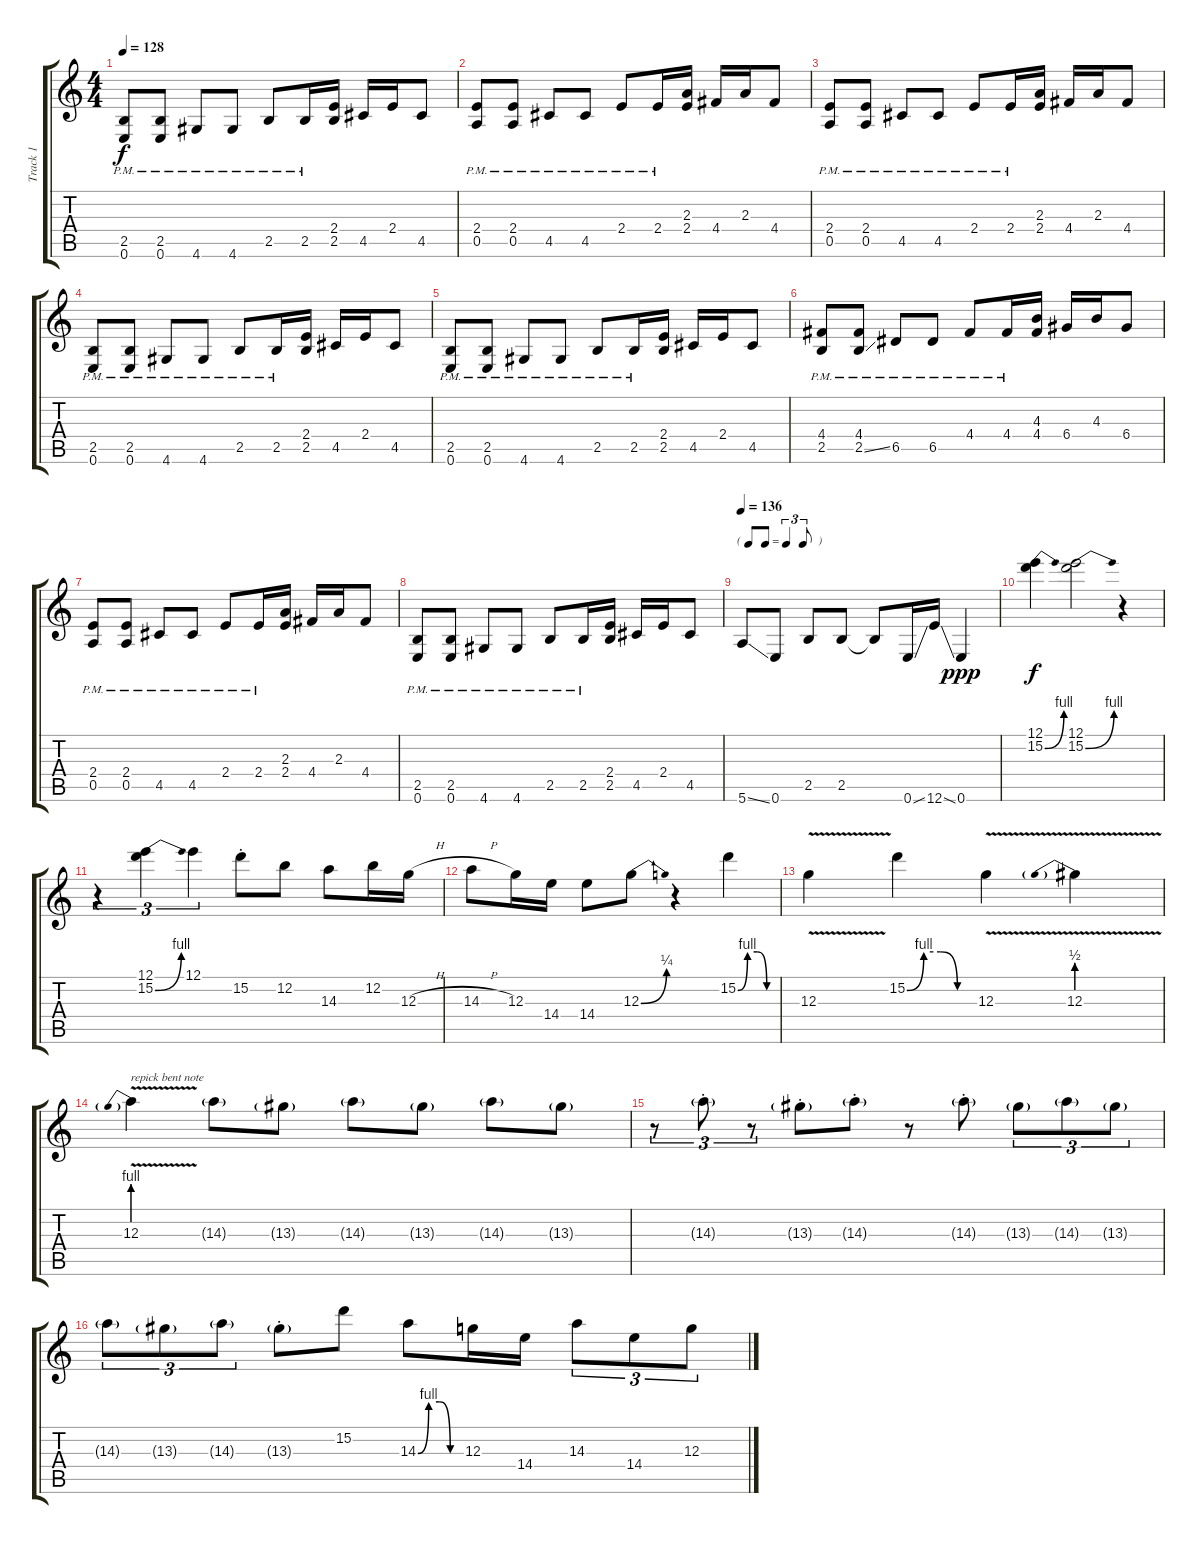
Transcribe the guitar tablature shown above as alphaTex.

\track ("Track 1" "Track 1") {instrument overdrivenguitar}
\staff {score tabs}
\tuning (E4 B3 G3 D3 A2 E2) {hide}
\ts (4 4)
\tempo 128
\clef g2
\ks c
(2.5{pm} 0.6{pm}).8{dy f} (2.5{pm} 0.6{pm}).8 4.6{pm}.8 4.6{pm}.8 2.5{pm}.8 2.5{pm}.16 (2.4 2.5).16 4.5.16 2.4.16 4.5.8 |
(2.4{pm} 0.5{pm}).8 (2.4{pm} 0.5{pm}).8 4.5{pm}.8 4.5{pm}.8 2.4{pm}.8 2.4{pm}.16 (2.3 2.4).16 4.4.16 2.3.16 4.4.8 |
(2.4{pm} 0.5{pm}).8 (2.4{pm} 0.5{pm}).8 4.5{pm}.8 4.5{pm}.8 2.4{pm}.8 2.4{pm}.16 (2.3 2.4).16 4.4.16 2.3.16 4.4.8 |
(2.5{pm} 0.6{pm}).8 (2.5{pm} 0.6{pm}).8 4.6{pm}.8 4.6{pm}.8 2.5{pm}.8 2.5{pm}.16 (2.4 2.5).16 4.5.16 2.4.16 4.5.8 |
(2.5{pm} 0.6{pm}).8 (2.5{pm} 0.6{pm}).8 4.6{pm}.8 4.6{pm}.8 2.5{pm}.8 2.5{pm}.16 (2.4 2.5).16 4.5.16 2.4.16 4.5.8 |
(4.4{pm} 2.5{pm}).8 (4.4{pm} 2.5{ss pm}).8 6.5{pm}.8 6.5{pm}.8 4.4{pm}.8 4.4{pm}.16 (4.3 4.4).16 6.4.16 4.3.16 6.4.8 |
(2.4{pm} 0.5{pm}).8 (2.4{pm} 0.5{pm}).8 4.5{pm}.8 4.5{pm}.8 2.4{pm}.8 2.4{pm}.16 (2.3 2.4).16 4.4.16 2.3.16 4.4.8 |
(2.5{pm} 0.6{pm}).8 (2.5{pm} 0.6{pm}).8 4.6{pm}.8 4.6{pm}.8 2.5{pm}.8 2.5{pm}.16 (2.4 2.5).16 4.5.16 2.4.16 4.5.8 |
\tf triplet8th
\tempo 136
5.6{ss}.8 0.6.8 2.5.8 2.5.8 2.5{t}.8 0.6{ss}.16 12.6{ss}.16 0.6.4{dy ppp} |
(12.1 15.2{be (bend 0 0 60 4)}).4{dy f} (12.1 15.2{be (bend 0 0 60 4)}).2 r.4 |
r.4{tu (3 2)} (12.1 15.2{be (bend 0 0 60 4)}).4{tu (3 2)} 12.1.4{tu (3 2)} 15.2{st}.8 12.2.8 14.3.8 12.2.16 12.3{h}.16 |
14.3{h}.8 12.3.16 14.4.16 14.4.8 12.3{be (bend 0 0 60 1)}.8 r.4 15.2{be (custom 0 0 15 4 30 4 45 0 60 0)}.4 |
12.3{v}.4 15.2{be (custom 0 0 15 4 30 4 45 0 60 0)}.4 12.3{v}.4 12.3{be (prebend 0 2 60 2) v}.4 |
12.3{be (prebend 0 4 60 4) v}.4{txt "repick bent note"} 14.3{g}.8 13.3{g}.8 14.3{g}.8 13.3{g}.8 14.3{g}.8 13.3{g}.8 |
r.8{tu (3 2)} 14.3{g st}.8{tu (3 2)} r.8{tu (3 2)} 13.3{g st}.8 14.3{g st}.8 r.8 14.3{g st}.8 13.3{g}.8{tu (3 2)} 14.3{g}.8{tu (3 2)} 13.3{g}.8{tu (3 2)} |
14.3{g}.8{tu (3 2)} 13.3{g}.8{tu (3 2)} 14.3{g}.8{tu (3 2)} 13.3{g st}.8 15.2.8 14.3{be (custom 0 0 15 4 30 4 45 0 60 0)}.8 12.3.16 14.4.16 14.3.8{tu (3 2)} 14.4.8{tu (3 2)} 12.3.8{tu (3 2)}
